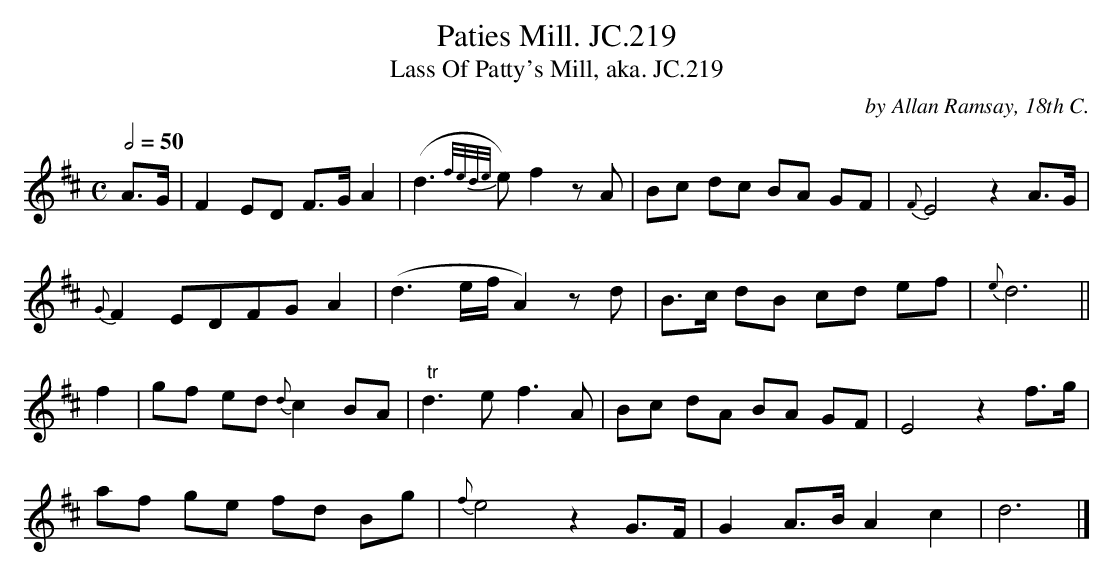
X:1
T:Paties Mill. JC.219
T:Lass Of Patty's Mill, aka. JC.219
C:by Allan Ramsay, 18th C.
M:C
L:1/8
Q:2/4=50
K:D
A>G|F2ED F>GA2|(d3{f/e/d/e/}e)f2zA|\\
Bc dc BA GF|{F}E4z2A>G|
{G}F2EDFGA2|(d3e/f/A2)zd|B>c dB cd ef|{e}d6||
f2|gf ed {d}c2BA|" tr"d3ef3A|Bc dA BA GF|E4z2f>g|
af ge fd Bg|{f}e4z2G>F|G2A>BA2c2|d6|]
